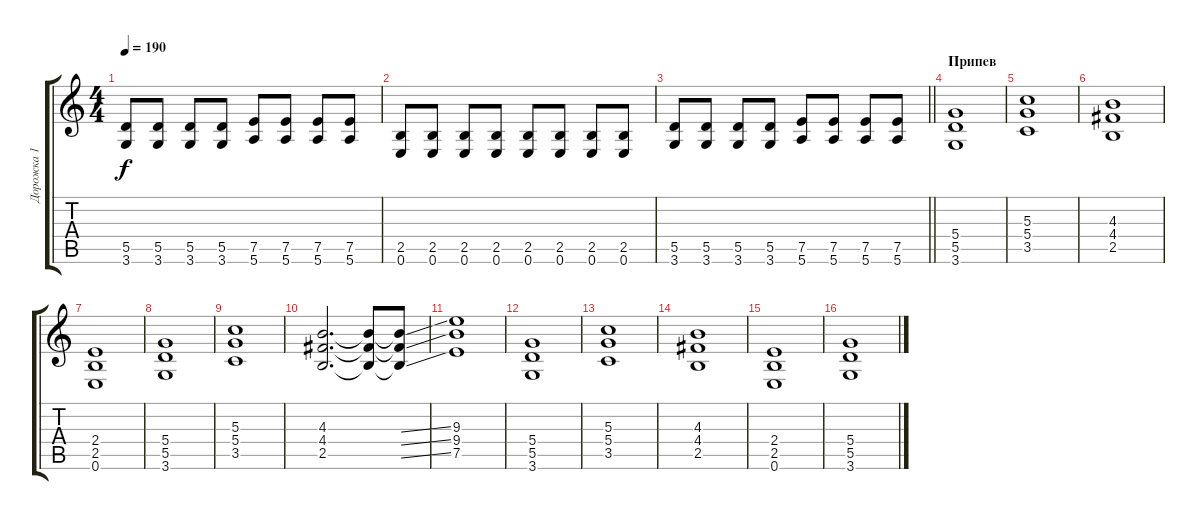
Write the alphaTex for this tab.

\track ("Дорожка 1" "Дорожка 1") {instrument distortionguitar}
\staff {score tabs}
\tuning (E4 B3 G3 D3 A2 E2) {hide}
\ts (4 4)
\tempo 190
\clef g2
\ks c
(5.5 3.6).8{dy f} (5.5 3.6).8 (5.5 3.6).8 (5.5 3.6).8 (7.5 5.6).8 (7.5 5.6).8 (7.5 5.6).8 (7.5 5.6).8 |
(2.5 0.6).8 (2.5 0.6).8 (2.5 0.6).8 (2.5 0.6).8 (2.5 0.6).8 (2.5 0.6).8 (2.5 0.6).8 (2.5 0.6).8 |
\barLineRight lightlight
(5.5 3.6).8 (5.5 3.6).8 (5.5 3.6).8 (5.5 3.6).8 (7.5 5.6).8 (7.5 5.6).8 (7.5 5.6).8 (7.5 5.6).8 |
\section ("" "Припев")
(5.4 5.5 3.6).1 |
(5.3 5.4 3.5).1 |
(4.3 4.4 2.5).1 |
(2.4 2.5 0.6).1 |
(5.4 5.5 3.6).1 |
(5.3 5.4 3.5).1 |
(4.3 4.4 2.5).2{d} (4.3{t} 4.4{t} 2.5{t}).8 (4.3{ss t} 4.4{ss t} 2.5{ss t}).8 |
(9.3 9.4 7.5).1 |
(5.4 5.5 3.6).1 |
(5.3 5.4 3.5).1 |
(4.3 4.4 2.5).1 |
(2.4 2.5 0.6).1 |
(5.4 5.5 3.6).1
